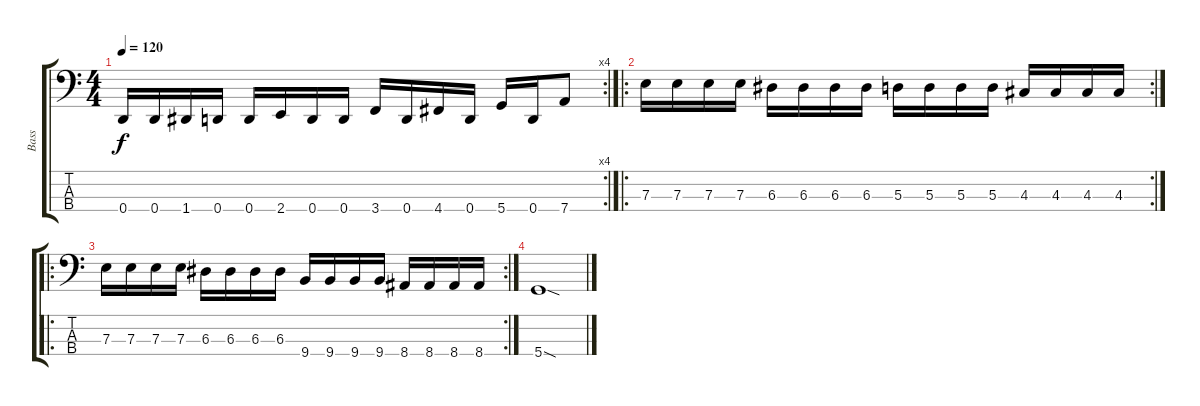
\track ("Bass" "Bass") {instrument electricbasspick}
\staff {score tabs}
\tuning (G2 D2 A1 D1) {hide}
\rc 4
\ts (4 4)
\tempo 120
\clef f4
\ks c
0.4.16{dy f} 0.4.16 1.4.16 0.4.16 0.4.16 2.4.16 0.4.16 0.4.16 3.4.16 0.4.16 4.4.16 0.4.16 5.4.16 0.4.16 7.4.8 |
\ro
\rc 2
7.3.16 7.3.16 7.3.16 7.3.16 6.3.16 6.3.16 6.3.16 6.3.16 5.3.16 5.3.16 5.3.16 5.3.16 4.3.16 4.3.16 4.3.16 4.3.16 |
\ro
\rc 2
7.3.16 7.3.16 7.3.16 7.3.16 6.3.16 6.3.16 6.3.16 6.3.16 9.4.16 9.4.16 9.4.16 9.4.16 8.4.16 8.4.16 8.4.16 8.4.16 |
5.4{sod}.1
